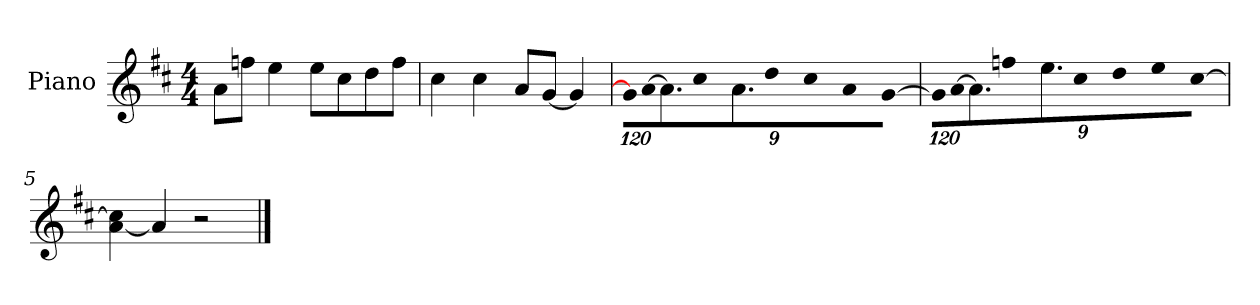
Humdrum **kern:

**kern
*part1
*staff1
*I"Piano
*I'P-no
*clefG2
*k[f#c#]
*M4/4
*MM90
=1
8a\L
8ffn\J
4ee\
8ee\L
8cc#\
8dd\
8ff\J
=2
4cc#\
4cc#\
8a/L
[8g/J
4g/]
=3
*Xbrackettup
!LO:N:vis=16
1920%107g\LL]
!LO:N:vis=16
[1920%107a\J
9.a\]
!LO:N:vis=8
640%71cc#\
9.a\
!LO:N:vis=8
640%71dd\
!LO:N:vis=8
640%71cc#\
!LO:N:vis=8
640%71a\
!LO:N:vis=8
[640%71g\J
=4
!LO:N:vis=16
1920%107g\LL]
!LO:N:vis=16
[1920%107a\J
9.a\]
!LO:N:vis=8
640%71ffn\
9.ee\
!LO:N:vis=8
640%71cc#\
!LO:N:vis=8
640%71dd\
!LO:N:vis=8
640%71ee\
!LO:N:vis=8
[640%71cc#\J
=5
[4a\ 4cc#\]
4a/]
2r
==
*-
